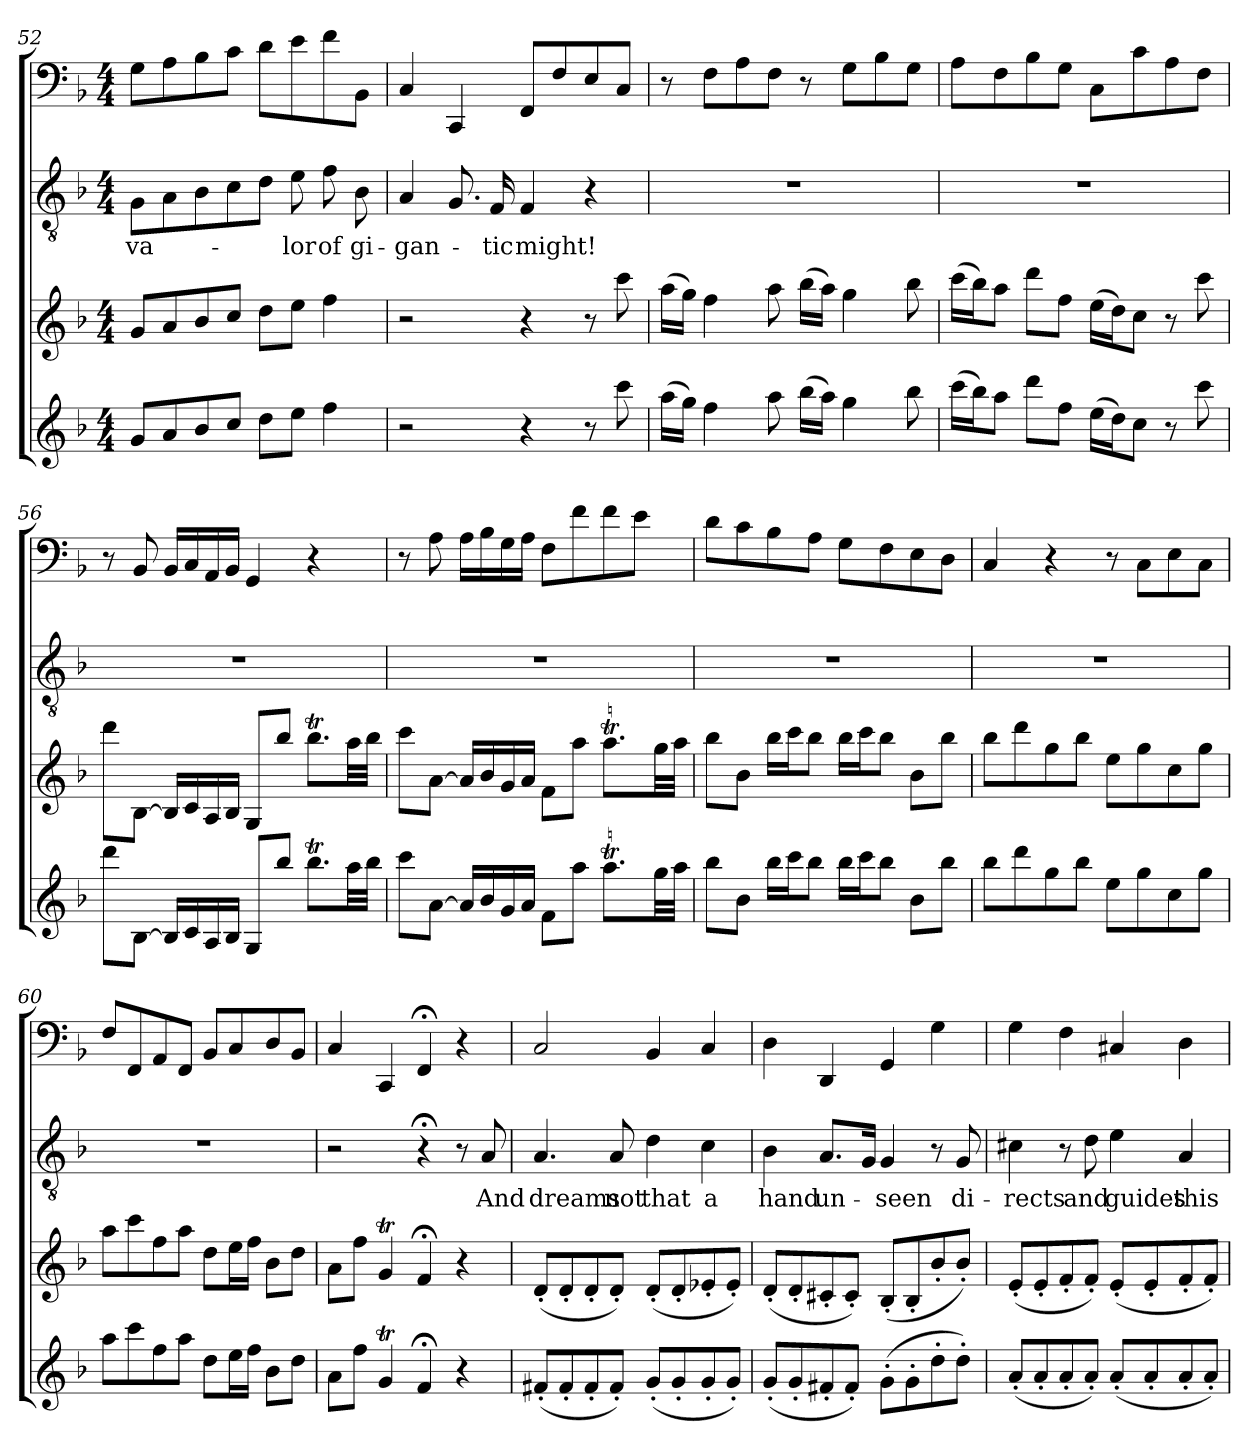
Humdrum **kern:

**kern	**kern	**kern	**text	**kern
*part4	*part3	*part2	*part2	*part1
*staff4	*staff3	*staff2	*staff2	*staff1
*clefG2	*clefG2	*clefGv2	*	*clefF4
*k[b-]	*k[b-]	*k[b-]	*	*k[b-]
*F:	*F:	*F:	*	*F:
*M4/4	*M4/4	*M4/4	*	*M4/4
=52	=52	=52	=52	=52
8g/L	8g/L	8G\L	va-	8G\L
8a/	8a/	8A\	.	8A\
8b-/	8b-/	8B-\	.	8B-\
8cc/J	8cc/J	8c\	.	8c\J
8dd\L	8dd\L	8d\J	.	8d\L
8ee\J	8ee\J	8e\	-lor	8e\
4ff\	4ff\	8f\	of	8f\
.	.	8B-\	gi-	8BB-\J
=53	=53	=53	=53	=53
2r	2r	4A/	-gan-	4C/
.	.	8.G/	.	4CC/
.	.	16F/	-tic	.
4r	4r	4F/	might!	8FF/L
.	.	.	.	8F/
8r	8r	4r	.	8E/
8ccc\	8ccc\	.	.	8C/J
=54	=54	=54	=54	=54
(16aa\LL	(16aa\LL	1r	.	8r
16gg\JJ)	16gg\JJ)	.	.	.
4ff\	4ff\	.	.	8F\L
.	.	.	.	8A\
8aa\	8aa\	.	.	8F\J
(16bb-\LL	(16bb-\LL	.	.	8r
16aa\JJ)	16aa\JJ)	.	.	.
4gg\	4gg\	.	.	8G\L
.	.	.	.	8B-\
8bb-\	8bb-\	.	.	8G\J
=55	=55	=55	=55	=55
(16ccc\LL	(16ccc\LL	1r	.	8A\L
16bb-\J)	16bb-\J)	.	.	.
8aa\J	8aa\J	.	.	8F\
8ddd\L	8ddd\L	.	.	8B-\
8ff\J	8ff\J	.	.	8G\J
(16ee\LL	(16ee\LL	.	.	8C\L
16dd\J)	16dd\J)	.	.	.
8cc\J	8cc\J	.	.	8c\
8r	8r	.	.	8A\
8ccc\	8ccc\	.	.	8F\J
=56	=56	=56	=56	=56
8ddd\L	8ddd\L	1r	.	8r
[8B-\J	[8B-\J	.	.	8BB-/
16B-/LL]	16B-/LL]	.	.	16BB-/LL
16c/	16c/	.	.	16C/
16A/	16A/	.	.	16AA/
16B-/JJ	16B-/JJ	.	.	16BB-/JJ
8G/L	8G/L	.	.	4GG/
8bb-/J	8bb-/J	.	.	.
8.bb-T\L	8.bb-T\L	.	.	4r
32aa\LL	32aa\LL	.	.	.
32bb-\JJJ	32bb-\JJJ	.	.	.
=57	=57	=57	=57	=57
8ccc\L	8ccc\L	1r	.	8r
[8a\J	[8a\J	.	.	8A\
16a/LL]	16a/LL]	.	.	16A\LL
16b-/	16b-/	.	.	16B-\
16g/	16g/	.	.	16G\
16a/JJ	16a/JJ	.	.	16A\JJ
8f\L	8f\L	.	.	8F\L
8aa\J	8aa\J	.	.	8f\
8.aaT\L	8.aaT\L	.	.	8f\
.	.	.	.	8e\J
32gg\LL	32gg\LL	.	.	.
32aa\JJJ	32aa\JJJ	.	.	.
=58	=58	=58	=58	=58
8bb-\L	8bb-\L	1r	.	8d\L
8b-\J	8b-\J	.	.	8c\
16bb-\LL	16bb-\LL	.	.	8B-\
16ccc\J	16ccc\J	.	.	.
8bb-\J	8bb-\J	.	.	8A\J
16bb-\LL	16bb-\LL	.	.	8G\L
16ccc\J	16ccc\J	.	.	.
8bb-\J	8bb-\J	.	.	8F\
8b-\L	8b-\L	.	.	8E\
8bb-\J	8bb-\J	.	.	8D\J
=59	=59	=59	=59	=59
8bb-\L	8bb-\L	1r	.	4C/
8ddd\	8ddd\	.	.	.
8gg\	8gg\	.	.	4r
8bb-\J	8bb-\J	.	.	.
8ee\L	8ee\L	.	.	8r
8gg\	8gg\	.	.	8C\L
8cc\	8cc\	.	.	8E\
8gg\J	8gg\J	.	.	8C\J
=60	=60	=60	=60	=60
8aa\L	8aa\L	1r	.	8F/L
8ccc\	8ccc\	.	.	8FF/
8ff\	8ff\	.	.	8AA/
8aa\J	8aa\J	.	.	8FF/J
8dd\L	8dd\L	.	.	8BB-/L
16ee\L	16ee\L	.	.	8C/
16ff\JJ	16ff\JJ	.	.	.
8b-\L	8b-\L	.	.	8D/
8dd\J	8dd\J	.	.	8BB-/J
=61	=61	=61	=61	=61
8a\L	8a\L	2r	.	4C/
8ff\J	8ff\J	.	.	.
4gT/	4gT/	.	.	4CC/
4f;</	4f;</	4r;<	.	4FF;</
4r	4r	8r	.	4r
.	.	8A/	And	.
=62	=62	=62	=62	=62
(8f#X'/L	(8d'/L	4.A/	dreams	2C/
8f#'/	8d'/	.	.	.
8f#'/	8d'/	.	.	.
8f#'/J)	8d'/J)	8A/	not	.
(8g'/L	(8d'/L	4d\	that	4BB-/
8g'/	8d'/	.	.	.
8g'/	8e-X'/	4c\	a	4C/
8g'/J)	8e-'/J)	.	.	.
=63	=63	=63	=63	=63
(8g'/L	(8d'/L	4B-\	hand	4D\
8g'/	8d'/	.	.	.
8f#X'/	8c#X'/	8.A/L	un-	4DD/
8f#'/J)	8c#'/J)	.	.	.
.	.	16G/Jk	.	.
(8g'\L	(8B-'/L	4G/	-seen	4GG/
8g'\	8B-'/	.	.	.
8dd'\	8b-'/	8r	.	4G\
8dd'\J)	8b-'/J)	8G/	di-	.
=64	=64	=64	=64	=64
(8a'/L	(8e'/L	4c#X\	-rects	4G\
8a'/	8e'/	.	.	.
8a'/	8f'/	8r	.	4F\
8a'/J)	8f'/J)	8d\	and	.
(8a'/L	(8e'/L	4e\	guides	4C#X/
8a'/	8e'/	.	.	.
8a'/	8f'/	4A/	this	4D\
8a'/J)	8f'/J)	.	.	.
=	=	=	=	=
*-	*-	*-	*-	*-
